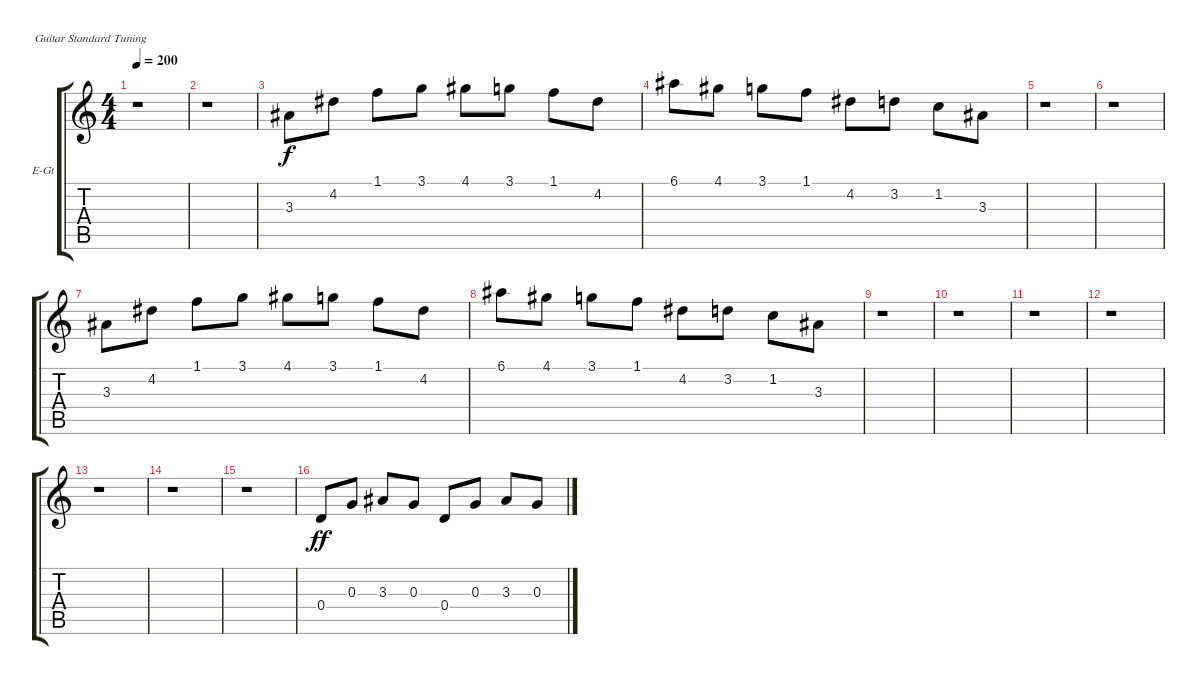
\bracketExtendMode groupsimilarinstruments
\firstSystemTrackNameOrientation horizontal
\otherSystemsTrackNameOrientation horizontal
\track ("Овердрайв" "E-Gt") {instrument overdrivenguitar}
\staff {score tabs}
\tuning (E4 B3 G3 D3 A2 E2)
\ts (4 4)
\tempo 200
\clef g2
\ks c
r.1{dy f} |
r.1 |
3.3.8 4.2.8 1.1.8 3.1.8 4.1.8 3.1.8 1.1.8 4.2.8 |
6.1.8 4.1.8 3.1.8 1.1.8 4.2.8 3.2.8 1.2.8 3.3.8 |
r.1 |
r.1 |
3.3.8 4.2.8 1.1.8 3.1.8 4.1.8 3.1.8 1.1.8 4.2.8 |
6.1.8 4.1.8 3.1.8 1.1.8 4.2.8 3.2.8 1.2.8 3.3.8 |
r.1 |
r.1 |
r.1 |
r.1 |
r.1 |
r.1 |
r.1 |
0.4.8{dy ff} 0.3.8 3.3.8 0.3.8 0.4.8 0.3.8 3.3.8 0.3.8
